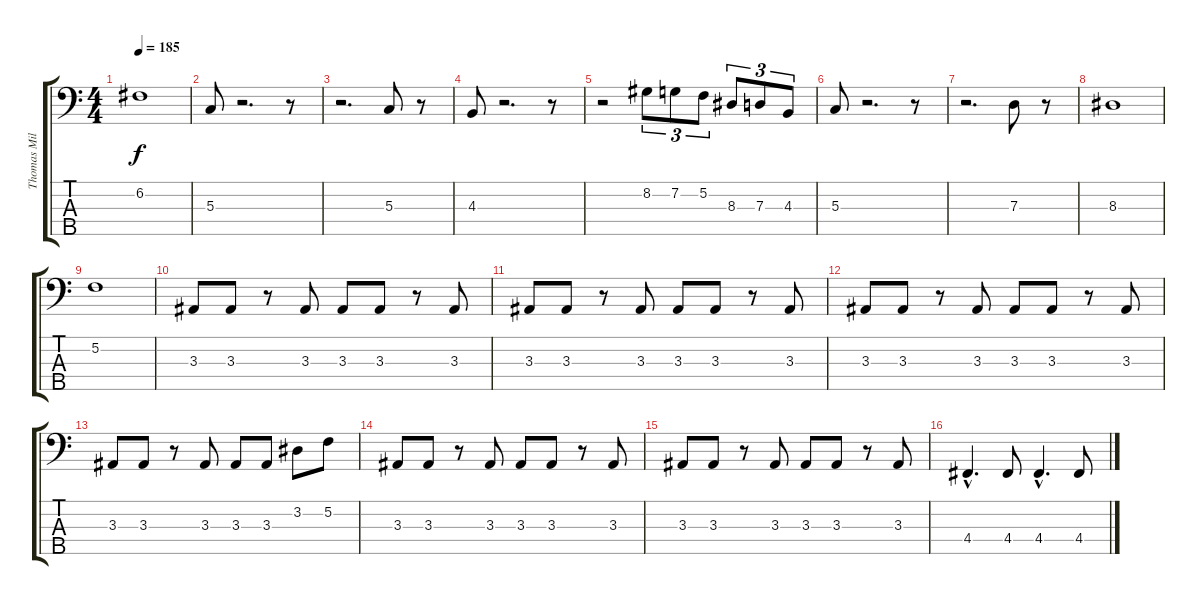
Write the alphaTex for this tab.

\track ("Thomas Miller" "Thomas Mil") {instrument electricbassfinger}
\staff {score tabs}
\tuning (F2 C2 G1 D1 A0) {hide}
\ts (4 4)
\tempo 185
\clef f4
\ks c
6.2.1{dy f} |
5.3.8 r.2{d} r.8 |
r.2{d} 5.3.8 r.8 |
4.3.8 r.2{d} r.8 |
r.2 8.2.8{tu (3 2)} 7.2.8{tu (3 2)} 5.2.8{tu (3 2)} 8.3.8{tu (3 2)} 7.3.8{tu (3 2)} 4.3.8{tu (3 2)} |
5.3.8 r.2{d} r.8 |
r.2{d} 7.3.8 r.8 |
8.3.1 |
5.2.1 |
3.3.8 3.3.8 r.8 3.3.8 3.3.8 3.3.8 r.8 3.3.8 |
3.3.8 3.3.8 r.8 3.3.8 3.3.8 3.3.8 r.8 3.3.8 |
3.3.8 3.3.8 r.8 3.3.8 3.3.8 3.3.8 r.8 3.3.8 |
3.3.8 3.3.8 r.8 3.3.8 3.3.8 3.3.8 3.2.8 5.2.8 |
3.3.8 3.3.8 r.8 3.3.8 3.3.8 3.3.8 r.8 3.3.8 |
3.3.8 3.3.8 r.8 3.3.8 3.3.8 3.3.8 r.8 3.3.8 |
4.4{hac}.4{d} 4.4.8 4.4{hac}.4{d} 4.4.8
